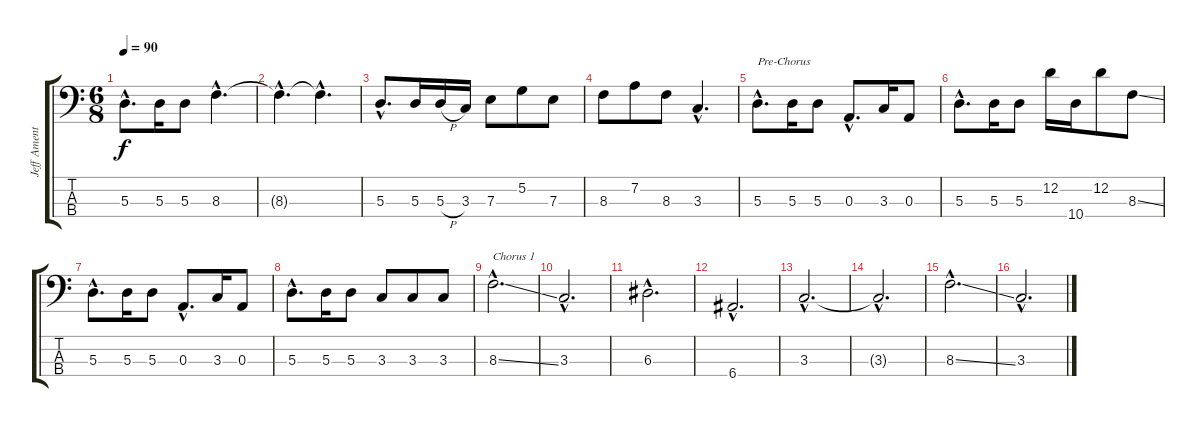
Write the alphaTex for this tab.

\track ("Jeff Ament" "Jeff Ament") {instrument electricbassfinger}
\staff {score tabs}
\tuning (G2 D2 A1 E1) {hide}
\ts (6 8)
\tempo 90
\clef f4
\ks c
5.3{hac}.8{d dy f} 5.3.16 5.3.8 8.3{hac}.4{d} |
8.3{hac t}.4{d} 8.3{hac t}.4{d} |
5.3{hac}.8{d} 5.3.16 5.3{h}.16 3.3.16 7.3.8 5.2.8 7.3.8 |
8.3.8 7.2.8 8.3.8 3.3{hac}.4{d} |
5.3{hac}.8{d txt "Pre-Chorus"} 5.3.16 5.3.8 0.3{hac}.8{d} 3.3.16 0.3.8 |
5.3{hac}.8{d} 5.3.16 5.3.8 12.2.16 10.4.16 12.2.8 8.3{ss}.8 |
5.3{hac}.8{d} 5.3.16 5.3.8 0.3{hac}.8{d} 3.3.16 0.3.8 |
5.3{hac}.8{d} 5.3.16 5.3.8 3.3.8 3.3.8 3.3.8 |
8.3{ss hac}.2{d txt "Chorus 1"} |
3.3{hac}.2{d} |
6.3{hac}.2{d} |
6.4{hac}.2{d} |
3.3{hac}.2{d} |
3.3{hac t}.2{d} |
8.3{ss hac}.2{d} |
3.3{hac}.2{d}
